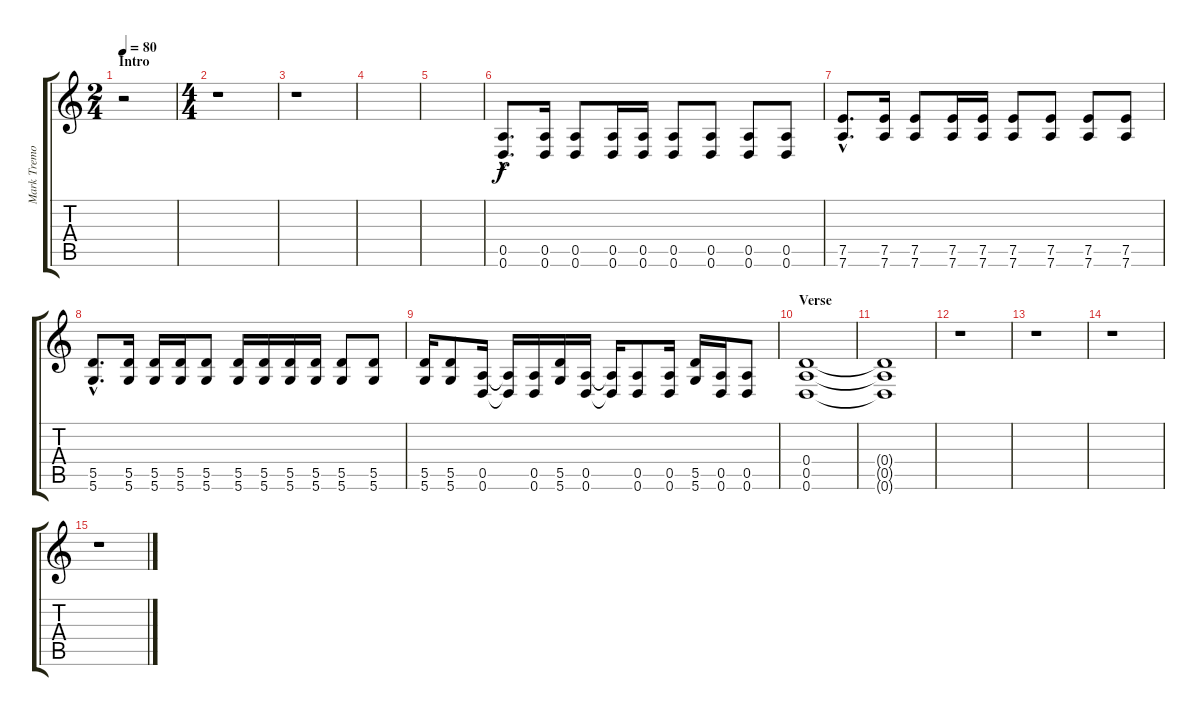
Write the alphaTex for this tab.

\track ("Mark Tremonti" "Mark Tremo") {instrument distortionguitar}
\staff {score tabs}
\tuning (E4 B3 G3 D3 A2 D2) {hide}
\ts (2 4)
\section ("" "Intro")
\tempo 80
\clef g2
\ks c
r.2{dy f instrument distortionguitar} |
\ts (4 4)
r.1 |
r.1 |
|
|
(0.5{hac} 0.6{hac}).8{d} (0.5 0.6).16 (0.5 0.6).8 (0.5 0.6).16 (0.5 0.6).16 (0.5 0.6).8 (0.5 0.6).8 (0.5 0.6).8 (0.5 0.6).8 |
(7.5{hac} 7.6{hac}).8{d} (7.5 7.6).16 (7.5 7.6).8 (7.5 7.6).16 (7.5 7.6).16 (7.5 7.6).8 (7.5 7.6).8 (7.5 7.6).8 (7.5 7.6).8 |
(5.5{hac} 5.6{hac}).8{d} (5.5 5.6).16 (5.5 5.6).16 (5.5 5.6).16 (5.5 5.6).8 (5.5 5.6).16 (5.5 5.6).16 (5.5 5.6).16 (5.5 5.6).16 (5.5 5.6).8 (5.5 5.6).8 |
(5.5 5.6).16 (5.5 5.6).8 (0.5 0.6).16 (0.5{t} 0.6{t}).16 (0.5 0.6).16 (5.5 5.6).16 (0.5 0.6).16 (0.5{t} 0.6{t}).16 (0.5 0.6).8 (0.5 0.6).16 (5.5 5.6).16 (0.5 0.6).16 (0.5 0.6).8 |
\section ("" "Verse")
(0.4 0.5 0.6).1 |
(0.4{t} 0.5{t} 0.6{t}).1 |
r.1 |
r.1 |
r.1 |
r.1
